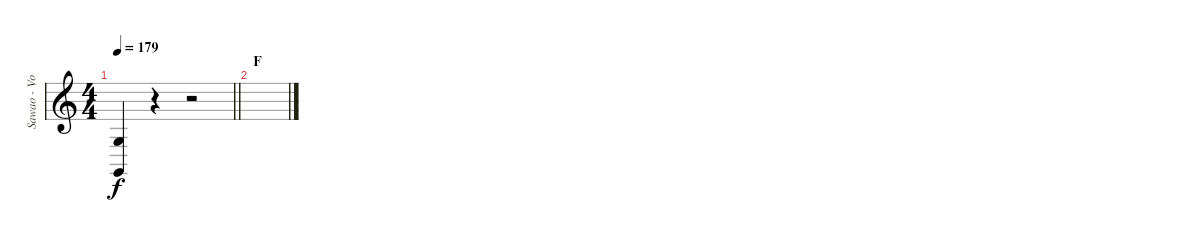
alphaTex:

\track ("Sawao - Voc." "Sawao - Vo") {instrument synthbrass1}
\staff {score}
\tuning (E4 B3 G3 D3 A2 E2) {hide}
\ts (4 4)
\tempo 179
\clef g2
\barLineRight lightlight
\ks c
(0.3{t} 3.6{t}).4{dy f} r.4 r.2 |
\section ("" "F")
